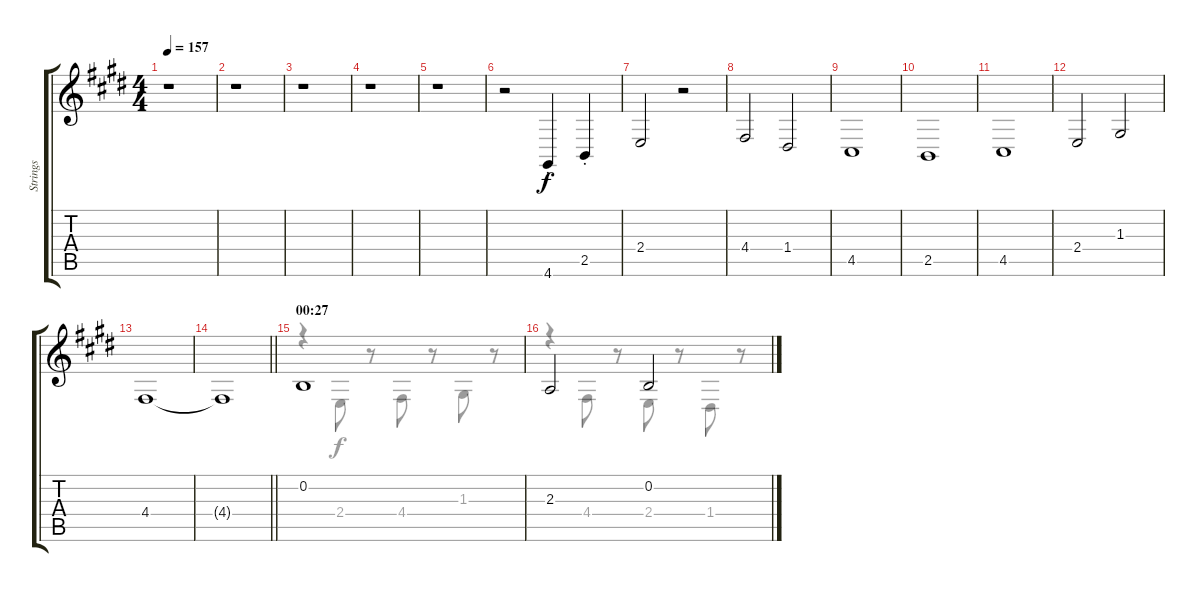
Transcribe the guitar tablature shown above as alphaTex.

\track ("Strings" "Strings") {instrument pizzicatostrings}
\staff {score tabs}
\tuning (E4 B3 G3 D3 A2 E2) {hide}
\voice
\ts (4 4)
\tempo 157
\clef g2
\ks e
r.1{dy f instrument pizzicatostrings} |
r.1 |
r.1 |
r.1 |
r.1 |
\ks c#minor
r.2 4.6{st}.4 2.5{st}.4 |
2.4.2 r.2 |
4.4.2 1.4.2 |
\ks e
4.5.1 |
\ks c#minor
2.5.1 |
4.5.1 |
2.4.2 1.3.2 |
\ks e
4.4.1 |
\barLineRight lightlight
\ks c#minor
4.4{t}.1 |
\section ("" "00:27")
0.2.1 |
2.3.2 0.2.2
\voice
\clef g2
\ottava regular
\simile none
\ks e
|
|
|
|
|
\ks c#minor
|
|
|
\ks e
|
\ks c#minor
|
|
|
\ks e
|
\barLineRight lightlight
\ks c#minor
|
r.4 2.4.8 r.8 4.4.8 r.8 1.3.8 r.8 |
r.4 4.4.8 r.8 2.4.8 r.8 1.4.8 r.8
